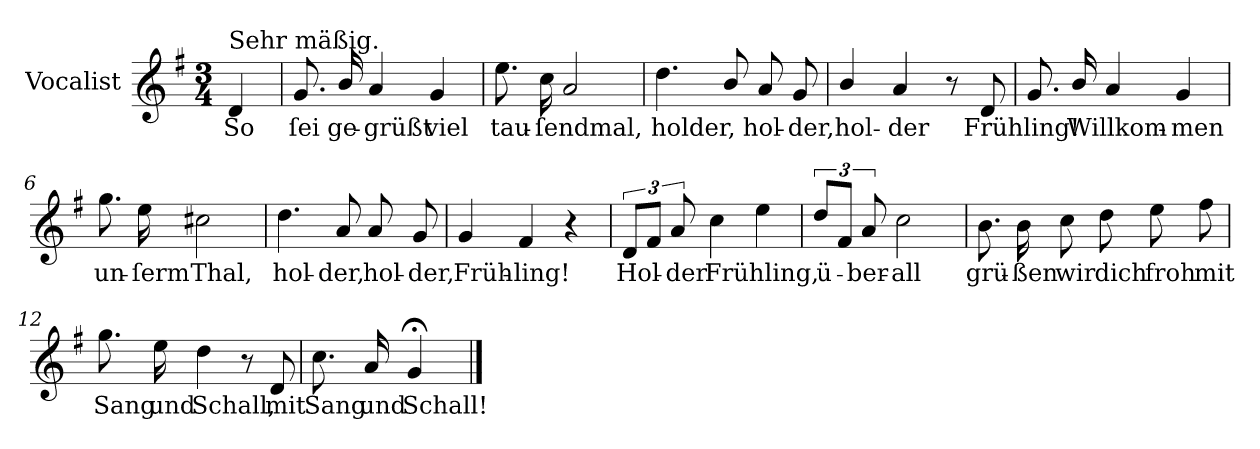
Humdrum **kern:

**kern	**text
*part1	*part1
*staff1	*staff1
*I"Vocalist	*
*clefG2	*
*k[f#]	*
*G:	*
*M3/4	*
=	=
!LO:TX:a:t=Sehr mäßig.	!
4d	So
=1	=1
8.g	ſei
16b/	ge-
4a	-grüßt
4g	viel
=2	=2
8.ee	tau-
16cc	-ſendmal,
2a	.
=3	=3
4.dd	holder,
8b/	.
8a	hol-
8g	-der,
=4	=4
4b/	hol-
4a	-der
8r	.
8d	Frühling!
=5	=5
8.g	.
16b/	Willkom-
4a	.
4g	-men
=6	=6
8.gg	un-
16ee	-ſerm
2cc#X	Thal,
=7	=7
4.dd	hol-
8a	-der,
8a	hol-
8g	-der,
=8	=8
4g	Früh-
4f#	-ling!
4r	.
=9	=9
12dL	Hol-
12f#J	.
12a	-der
4cc	Frühling,
4ee	.
=10	=10
12ddL	ü-
12f#J	.
12a	-ber-
2cc	-all
=11	=11
8.b	grü-
16b	-ßen
8cc	wir
8dd	dich
8ee	froh
8ff#	mit
=12	=12
8.gg	Sang
16ee	und
4dd	Schall,
8r	.
8d	mit
=13	=13
8.cc	Sang
16a	und
4g;<	Schall!
==	==
*-	*-
